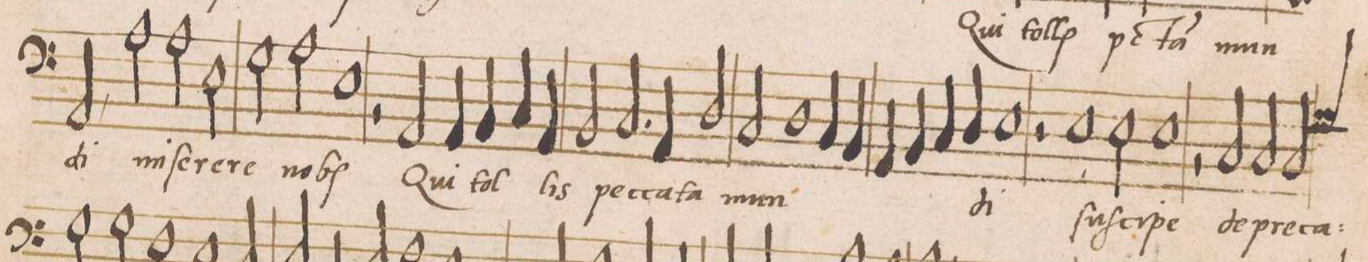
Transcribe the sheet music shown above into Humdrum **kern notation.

**kern	**text
*I"BASVS	*
*clefF4	*
*k[]	*
*met(C|)	*
*M2/1	*
2AA,/	-di
2A\	mi-
=46-	=46-
2A\	-ſe-
2E\	-re-
2G\	-re
2A\	no-
=47-	=47-
1E	-b(is)
2r	.
2AA/	Qui
=48-	=48-
4AA/	tol-
4BB/	.
4C/	.
4AA/	-lis
2BB/	pec-
2.C/	-ca-
=49-	=49-
4AA/	-ta
2D/	mun-
2C/	.
1D\	.
=50-	=50-
4C/	.
4BB/	.
4AA/	.
4BB/	.
4C/	.
4D/	.
=51-	=51-
1E	-di
2r	.
1E\	Suſ-
=52-	=52-
2E\	-ci-
1E	-pe
=53-	=53-
2r	.
2C/	de-
2C/	-pre-
*custos:G	*
2C/	-ca-
=54-	=54-
*-	*-
